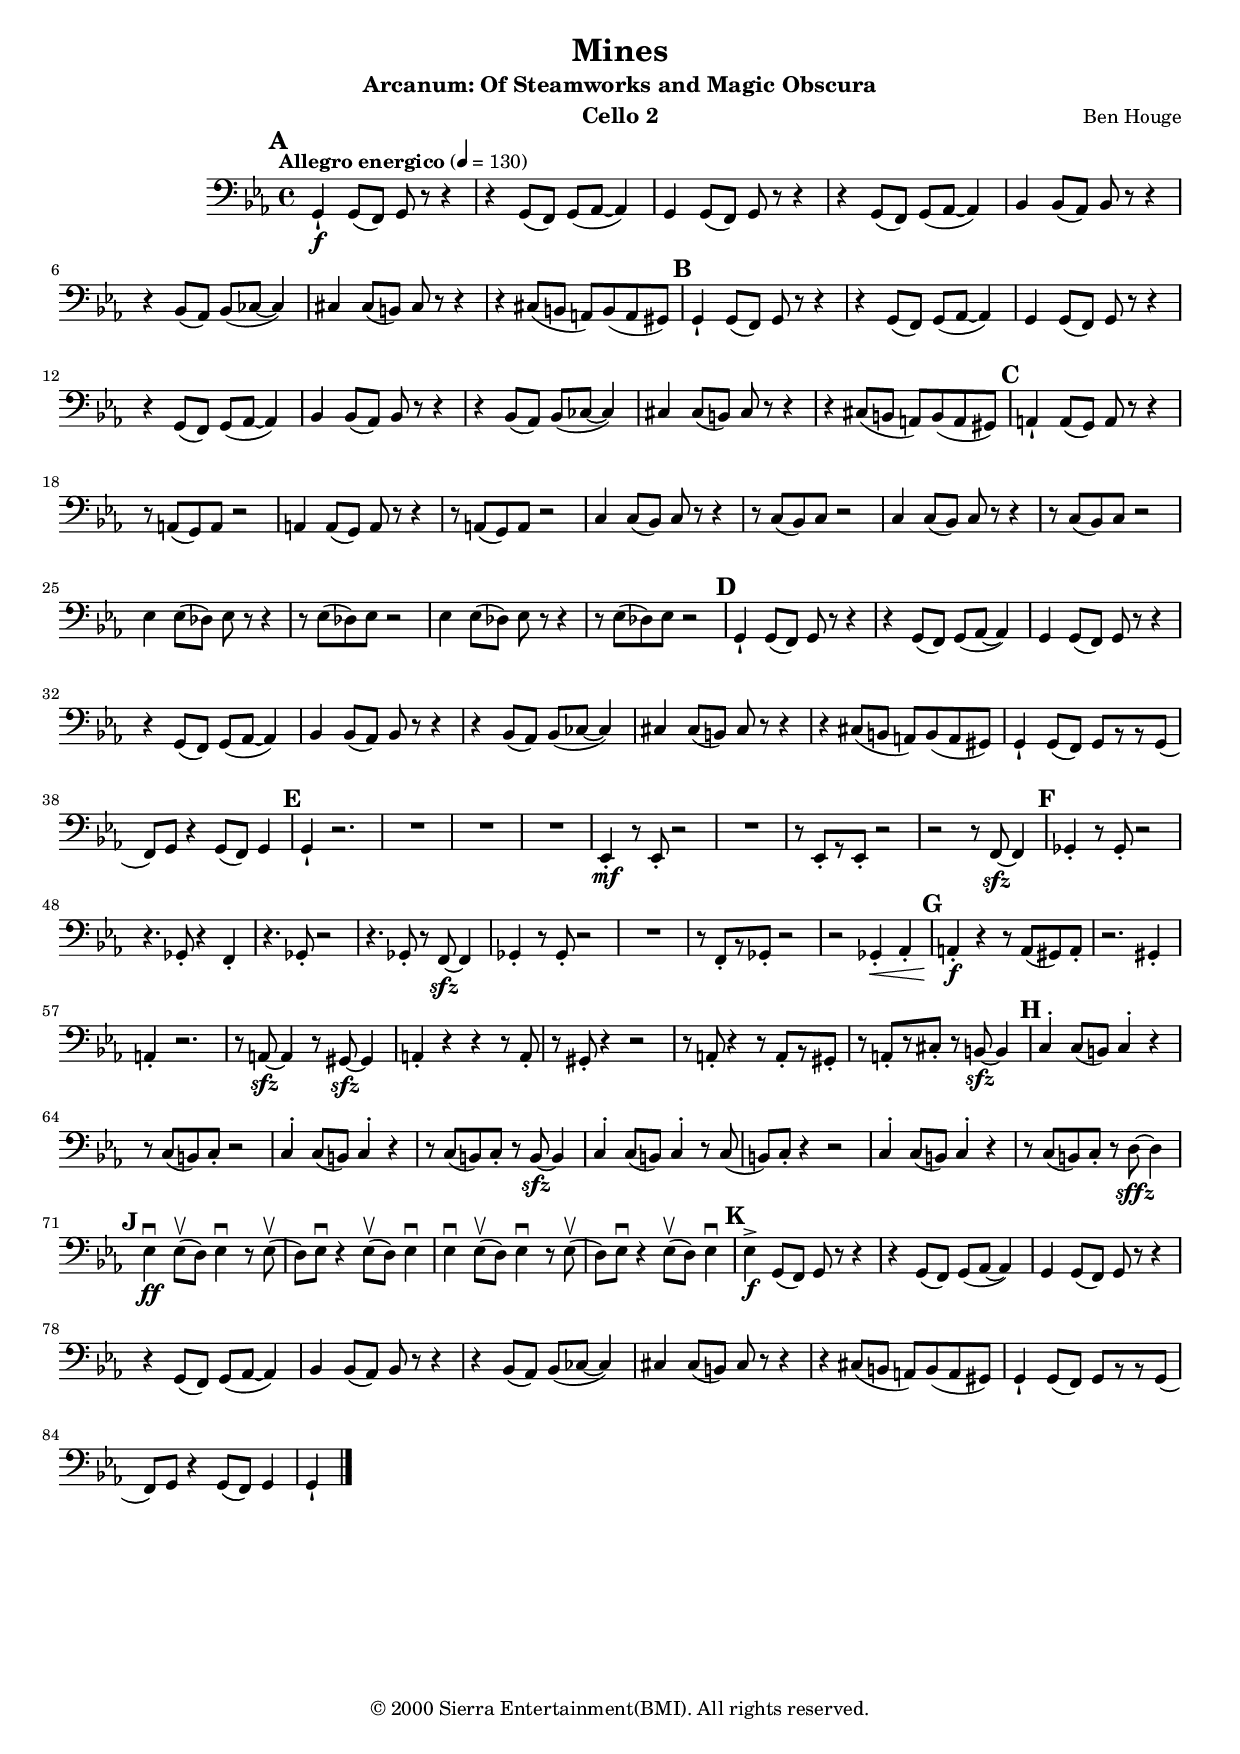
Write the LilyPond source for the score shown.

\include "src/header.ly"
#(set-global-staff-size 17)
\include "src/settings.ly"
celloOneSolo =  \relative g {
  \aTime
  \aKey
  \clef bass
  \tag #'part { \defaultTempo }

  \tag #'part {\mark \default}
    
    g4\staccatissimo \f g8 ( [ f8 ) ] g8 r8 r4 
    r4 g8 ( [ f8 ) ] g8 ( [ as8 ~ ] as4 ) 
    g4 g8 ( [ f8 ) ] g8 r8 r4  
    r4 g8 ( [ f8 ) ] g8 ( [ as8 ~ ] as4 ) 
    
    bes4 bes8 ( [ as8 ) ] bes8 r8 r4 
    r4 bes8 ( [ as8 ) ] bes8 ( [ ces8 ~ ] ces4 )  
    cis4 cis8 ( [ b8 ) ] cis8 r8 r4 
    r4 cis8 ( [ b8 ] a8 ) [ b8 ( a8 gis8 ) ] 

  \tag #'part {\mark \default}

    g4\staccatissimo g8 ( [ f8 ) ] g8 r8 r4  
    r4 g8 ( [ f8 ) ] g8 ( [ as8 ~ ] as4 ) 
    g4 g8 ( [ f8 ) ] g8 r8 r4 
    r4 g8 ( [ f8 ) ] g8 ( [ as8 ~ ] as4 )  
    
    bes4 bes8 ( [ as8 ) ] bes8 r8 r4 
    r4 bes8 ( [ as8 ) ] bes8 ( [ ces8 ~ ] ces4 ) 
    cis4 cis8 ( [ b8 ) ] cis8 r8 r4  
    r4 cis8 ( [ b8 ] a8 ) [ b8 ( a8 gis8 ) ] 

  \tag #'part {\mark \default}

    a4\staccatissimo a8 ( [ g8 ) ] a8 r8 r4 
    r8 a8 ( [ g8 ) a8 ] r2  
    a4 a8 ( [ g8 ) ] a8 r8 r4 
    r8 a8 ( [ g8 ) a8 ] r2 
    
    c4 c8 ( [ bes8 ) ] c8 r8 r4  
    r8 c8 ( [ bes8 ) c8 ] r2 
    c4 c8 ( [ bes8 ) ] c8 r8 r4 
    r8 c8 ( [ bes8 ) c8 ] r2  
    
    es4 es8 ( [ des8 ) ] es8 r8 r4 
    r8 es8 ( [ des8 ) es8 ] r2 
    es4 es8 ( [ des8 ) ] es8 r8 r4  
    r8 es8 ( [ des8 ) es8 ] r2 
    
  \tag #'part {\mark \default}

    g,4\staccatissimo g8 ( [ f8 ) ] g8 r8 r4 
    r4 g8 ( [ f8 ) ] g8 ( [ as8 ~ ] as4 )  
    g4 g8 ( [ f8 ) ] g8 r8 r4 
    r4 g8 ( [ f8 ) ] g8 ( [ as8 ~ ] as4 ) 
    
    bes4 bes8 ( [ as8 ) ] bes8 r8 r4  
    r4 bes8 ( [ as8 ) ] bes8 ( [ ces8 ~ ] ces4 ) 
    cis4 cis8 ( [ b8 ) ] cis8 r8 r4 
    r4 cis8 ( [ b8 ] a8 ) [ b8 ( a8 gis8 ) ]  
    
    g4\staccatissimo g8 ( [ f8 ) ] g8 [ r8 r8 g8 ( ] 
    f8 ) [ g8 ] r4 g8 ( [ f8 ) ] g4 
    
  \tag #'part {\mark \default}

    g4\staccatissimo r2. 
    R1*3 
    
    es4 \mf -. r8 es8 -. r2 
    R1 
    r8 es8 -. [ r8 es8 -. ] r2  
    r2 r8 f8 \sfz ~ f4 

  \tag #'part {\mark \default}

    ges4 -. r8 ges8 -. r2 
    r4. ges8 -. r4 f4 -. 
    r4. ges8 -. r2  
    r4. ges8 -. r8 f8 \sfz ~ f4 
    
    ges4 -. r8 ges8 -. r2 
    R1 
    r8 f8 -. [ r8 ges8 -. ] r2  
    r2 ges4 \< -. as4 -. 

  \tag #'part {\mark \default}

    a4 \! \f -. r4 r8 a8 ( [ gis8 ) a8 -. ] 
    r2. gis4 -. 
    a4 -. r2.  
    r8 a8 \sfz ~ a4 r8 gis8 \sfz ~ gis4 
    
    a4 -. r4 r4 r8 a8 -. 
    r8 gis8 -. r4 r2  
    r8 a8 -. r4 r8 a8 -. [ r8 gis8 -. ] 
    r8 a8 -. [ r8 cis8 -. ] r8 b8 \sfz ~ b4 

  \tag #'part {\mark \default}

    c4 ^. c8 ( [ b8 ) ] c4 ^. r4  
    r8 c8 ( [ b8 ) c8 -. ] r2 
    c4 ^. c8 ( [ b8 ) ] c4 ^. r4 
    r8 c8 ( [ b8 ) c8 -. ] r8 b8 \sfz ~ b4  

    c4 ^. c8 ( [ b8 ) ] c4 ^. r8 c8 ( 
    b8 ) [ c8 -. ] r4 r2 
    c4 ^. c8 ( [ b8 ) ] c4 ^. r4  
    r8 c8 ( [ b8 ) c8 -. ] r8 d8 \sffz ~ d4 

  \tag #'part {\mark \default}

    es4 \ff ^\downbow es8 ( ^\upbow [ d8 ) ] es4 ^\downbow r8 es8 (
    ^\upbow 
    d8 ) [ es8 ^\downbow ] r4 es8 ( ^\upbow [ d8 ) ] es4 ^\downbow
     
    es4 ^\downbow es8 ( ^\upbow [ d8 ) ] es4 ^\downbow r8 es8 ( ^\upbow
    
    d8 ) [ es8 ^\downbow ] r4 es8 ( ^\upbow [ d8 ) ] es4 ^\downbow 

  \tag #'part {\mark \default}

    es4 \f ^> g,8 ( [ f8 ) ] g8 r8 r4  
    r4 g8 ( [ f8 ) ] g8 ( [ as8 ~ ] as4 ) 
    g4 g8 ( [ f8 ) ] g8 r8 r4 
    r4 g8 ( [ f8 ) ] g8 ( [ as8 ~ ] as4 )  

    bes4 bes8 ( [ as8 ) ] bes8 r8 r4 
    r4 bes8 ( [ as8 ) ] bes8 ( [ ces8 ~ ] ces4 ) 
    cis4 cis8 ( [ b8 ) ] cis8 r8 r4  
    r4 cis8 ( [ b8 ] a8 ) [ b8 ( a8 gis8 ) ] 

    g4\staccatissimo g8 ( [ f8 ) ] g8 [ r8 r8 g8 ( ] 
    f8 ) [ g8 ] r4 g8 ( [ f8 ) ] g4 
    g4\staccatissimo \bar "|."
    }

celloTwoSolo = \transpose a a, { \celloOneSolo }


\header {
    instrument = "Cello 2"
}

\score {
  \new Score {
  \set Score.markFormatter = #format-mark-box-numbers
  <<
    \new Staff <<
      \set Staff.midiInstrument = "cello"
      \removeWithTag #'score \celloTwoSolo
    >>
  >>
  }
  \layout {
    \include "src/layout.ly"
  }
  \midi{}
}
\paper {
  indent = 25
}
